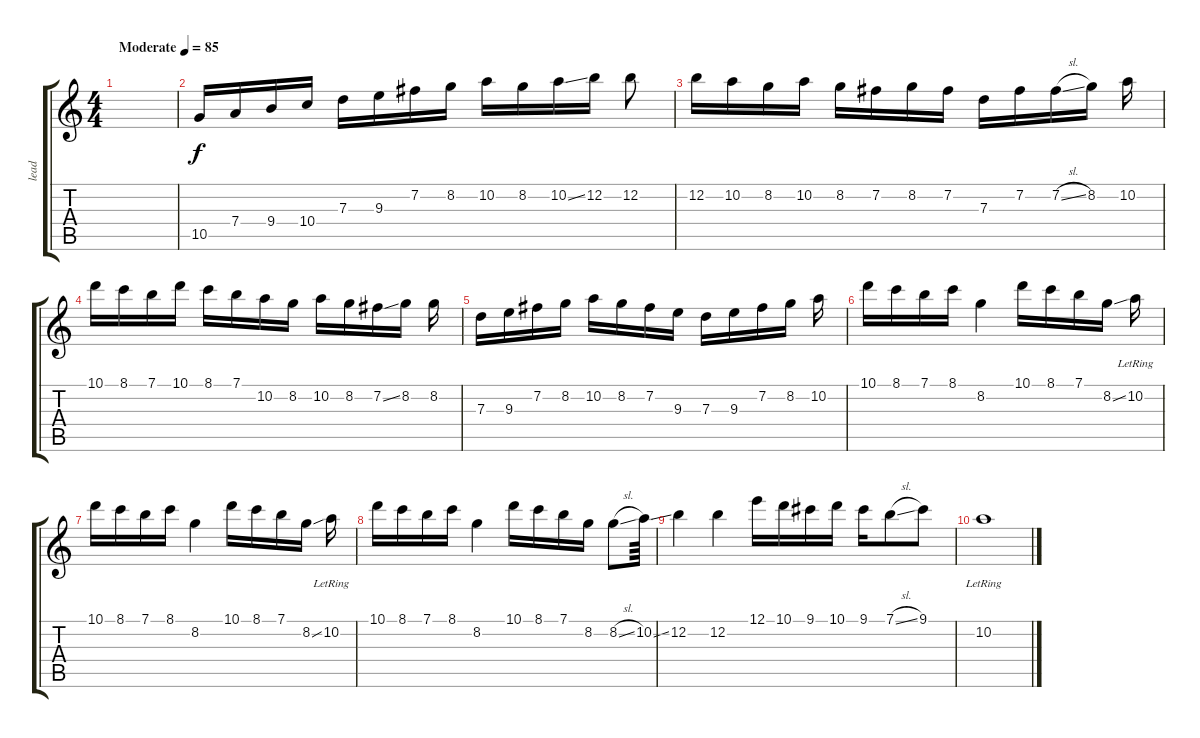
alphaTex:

\track ("lead" "lead") {solo instrument acousticguitarsteel}
\staff {score tabs}
\tuning (E4 B3 G3 D3 A2 E2) {hide}
\ts (4 4)
\tempo (85 "Moderate")
\clef g2
\ks c
|
10.5.16 7.4.16 9.4.16 10.4.16 7.3.16 9.3.16 7.2.16 8.2.16 10.2.16 8.2.16 10.2{ss}.16 12.2.16 12.2.8 |
12.2.16 10.2.16 8.2.16 10.2.16 8.2.16 7.2.16 8.2.16 7.2.16 7.3.16 7.2.16 7.2{sl}.16 8.2.16 10.2.16 |
10.1.16 8.1.16 7.1.16 10.1.16 8.1.16 7.1.16 10.2.16 8.2.16 10.2.16 8.2.16 7.2{ss}.16 8.2.16 8.2.16 |
7.3.16 9.3.16 7.2.16 8.2.16 10.2.16 8.2.16 7.2.16 9.3.16 7.3.16 9.3.16 7.2.16 8.2.16 10.2.16 |
10.1.16 8.1.16 7.1.16 8.1.16 8.2.4 10.1.16 8.1.16 7.1.16 8.2{ss}.16 10.2{lr}.16 |
10.1.16 8.1.16 7.1.16 8.1.16 8.2.4 10.1.16 8.1.16 7.1.16 8.2{ss}.16 10.2{lr}.16 |
10.1.16 8.1.16 7.1.16 8.1.16 8.2.4 10.1.16 8.1.16 7.1.16 8.2.16 8.2{sl}.8 10.2{ss}.64 |
12.2.4 12.2.4 12.1.16 10.1.16 9.1.16 10.1.16 9.1.16 7.1{sl}.8 9.1.8 |
10.2{lr}.1
